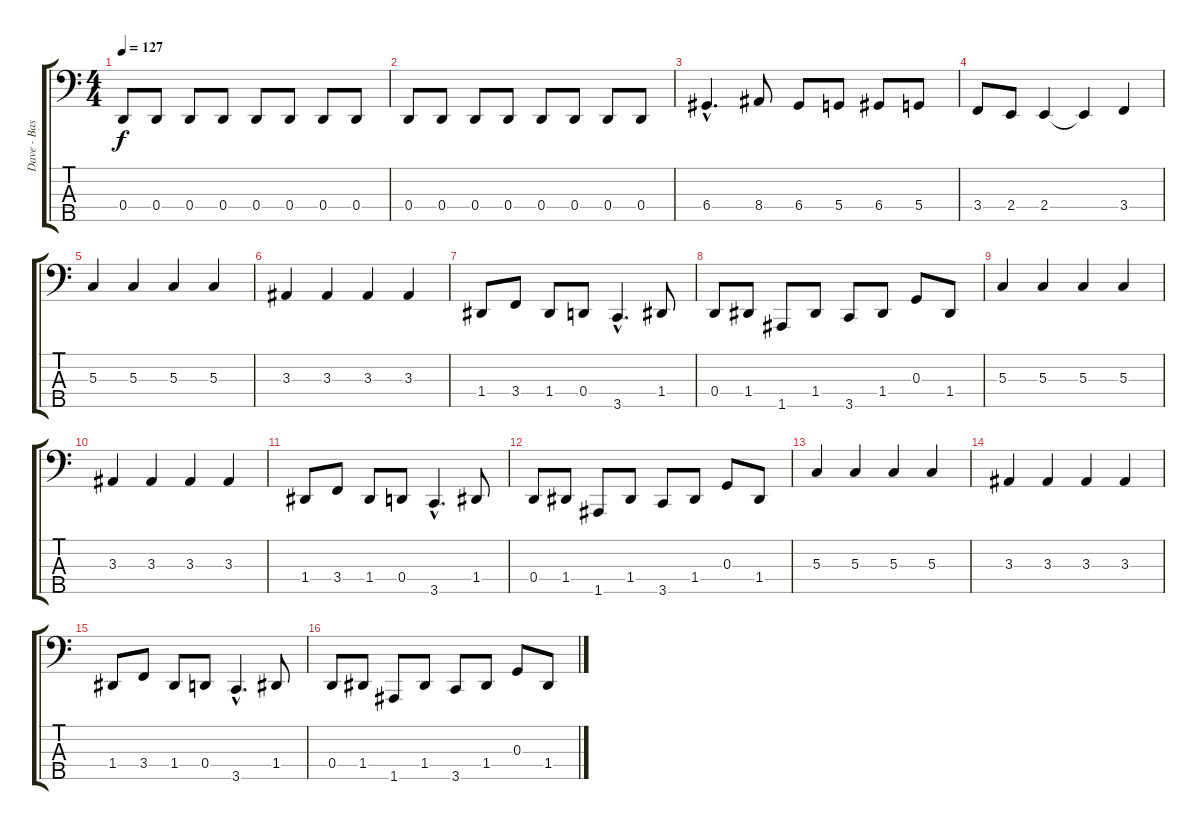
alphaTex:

\track ("Dave - Bass" "Dave - Bas") {instrument electricbasspick}
\staff {score tabs}
\tuning (F2 C2 G1 D1 A0) {hide}
\ts (4 4)
\tempo 127
\clef f4
\ks c
0.4.8{dy f} 0.4.8 0.4.8 0.4.8 0.4.8 0.4.8 0.4.8 0.4.8 |
0.4.8 0.4.8 0.4.8 0.4.8 0.4.8 0.4.8 0.4.8 0.4.8 |
6.4{hac}.4{d} 8.4.8 6.4.8 5.4.8 6.4.8 5.4.8 |
3.4.8 2.4.8 2.4.4 2.4{t}.4 3.4.4 |
5.3.4 5.3.4 5.3.4 5.3.4 |
3.3.4 3.3.4 3.3.4 3.3.4 |
1.4.8 3.4.8 1.4.8 0.4.8 3.5{hac}.4{d} 1.4.8 |
0.4.8 1.4.8 1.5.8 1.4.8 3.5.8 1.4.8 0.3.8 1.4.8 |
5.3.4 5.3.4 5.3.4 5.3.4 |
3.3.4 3.3.4 3.3.4 3.3.4 |
1.4.8 3.4.8 1.4.8 0.4.8 3.5{hac}.4{d} 1.4.8 |
0.4.8 1.4.8 1.5.8 1.4.8 3.5.8 1.4.8 0.3.8 1.4.8 |
5.3.4 5.3.4 5.3.4 5.3.4 |
3.3.4 3.3.4 3.3.4 3.3.4 |
1.4.8 3.4.8 1.4.8 0.4.8 3.5{hac}.4{d} 1.4.8 |
0.4.8 1.4.8 1.5.8 1.4.8 3.5.8 1.4.8 0.3.8 1.4.8
